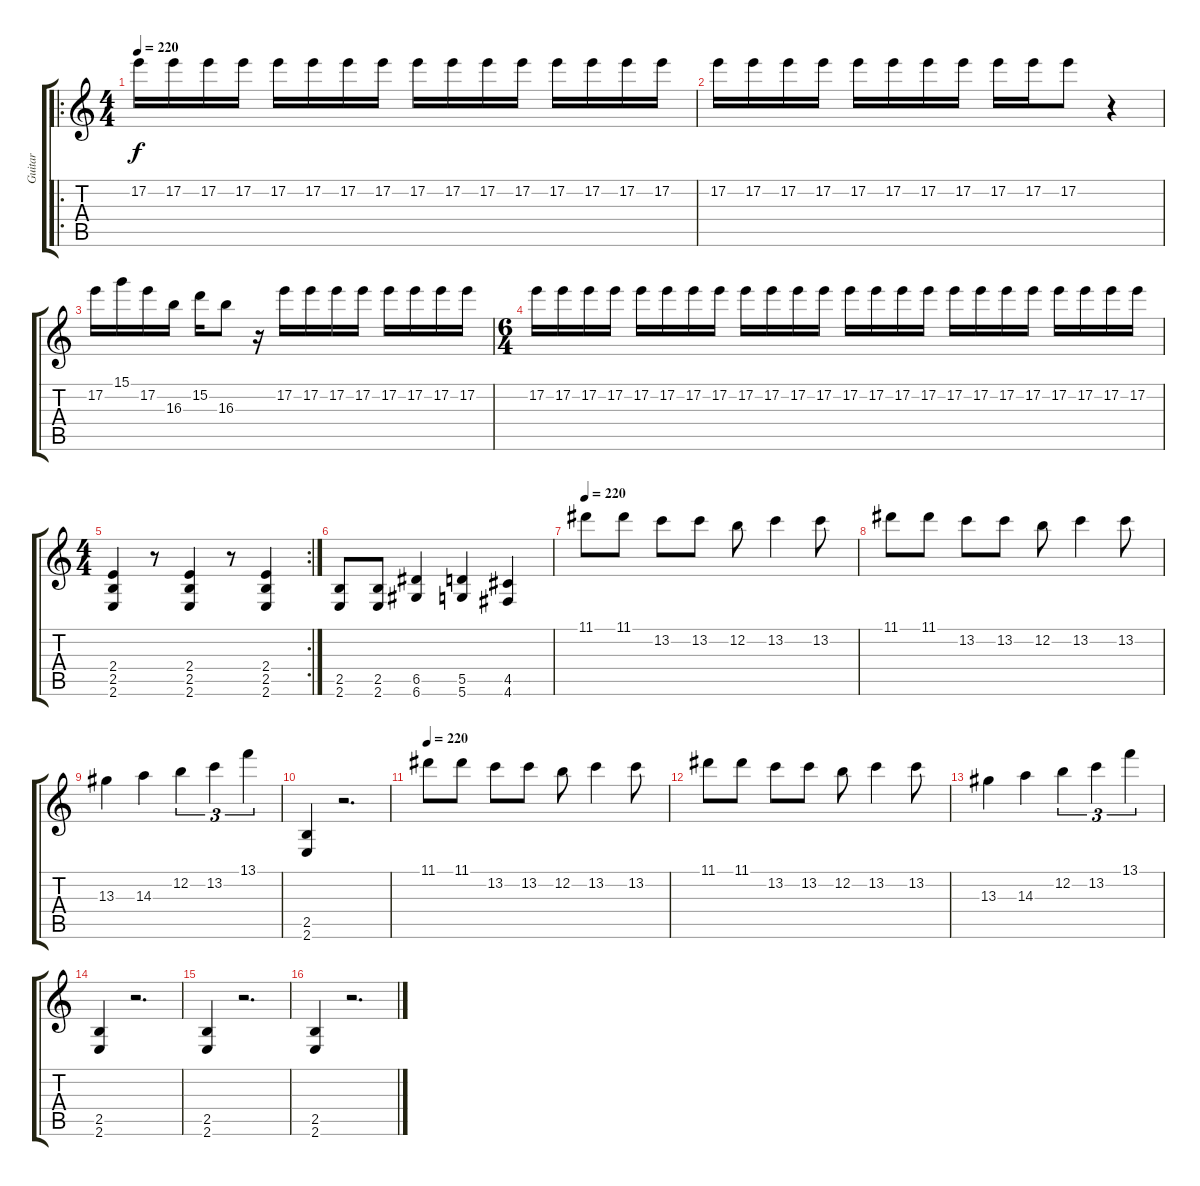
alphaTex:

\track ("Guitar" "Guitar") {instrument electricguitarclean}
\staff {score tabs}
\tuning (E4 B3 G3 D3 A2 D2) {hide}
\ro
\ts (4 4)
\tempo 200
\tempo 220
\clef g2
\ks c
17.2.16{dy f} 17.2.16 17.2.16 17.2.16 17.2.16 17.2.16 17.2.16 17.2.16 17.2.16 17.2.16 17.2.16 17.2.16 17.2.16 17.2.16 17.2.16 17.2.16 |
17.2.16 17.2.16 17.2.16 17.2.16 17.2.16 17.2.16 17.2.16 17.2.16 17.2.16 17.2.16 17.2.8 r.4 |
17.2.16 15.1.16 17.2.16 16.3.16 15.2.16 16.3.8 r.16 17.2.16 17.2.16 17.2.16 17.2.16 17.2.16 17.2.16 17.2.16 17.2.16 |
\ts (6 4)
17.2.16 17.2.16 17.2.16 17.2.16 17.2.16 17.2.16 17.2.16 17.2.16 17.2.16 17.2.16 17.2.16 17.2.16 17.2.16 17.2.16 17.2.16 17.2.16 17.2.16 17.2.16 17.2.16 17.2.16 17.2.16 17.2.16 17.2.16 17.2.16 |
\rc 2
\ts (4 4)
(2.4 2.5 2.6).4 r.8 (2.4 2.5 2.6).4 r.8 (2.4 2.5 2.6).4 |
(2.5 2.6).8 (2.5 2.6).8 (6.5 6.6).4 (5.5 5.6).4 (4.5 4.6).4 |
\tempo 220
11.1.8 11.1.8 13.2.8 13.2.8 12.2.8 13.2.4 13.2.8 |
11.1.8 11.1.8 13.2.8 13.2.8 12.2.8 13.2.4 13.2.8 |
13.3.4 14.3.4 12.2.4{tu (3 2)} 13.2.4{tu (3 2)} 13.1.4{tu (3 2)} |
(2.5 2.6).4 r.2{d} |
\tempo 220
11.1.8 11.1.8 13.2.8 13.2.8 12.2.8 13.2.4 13.2.8 |
11.1.8 11.1.8 13.2.8 13.2.8 12.2.8 13.2.4 13.2.8 |
13.3.4 14.3.4 12.2.4{tu (3 2)} 13.2.4{tu (3 2)} 13.1.4{tu (3 2)} |
(2.5 2.6).4 r.2{d} |
(2.5 2.6).4 r.2{d} |
(2.5 2.6).4 r.2{d}
